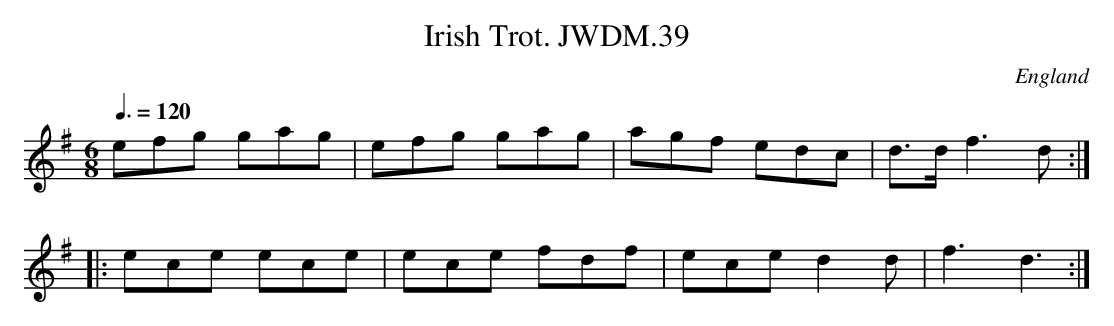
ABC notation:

X:1
T:Irish Trot. JWDM.39
M:6/8
L:1/8
Q:3/8=120
O:England
K:G major
efg gag|efg gag|agf edc|d>d f3 d:|!
|:ece ece|ece fdf|ece d2d|f3d3:|
